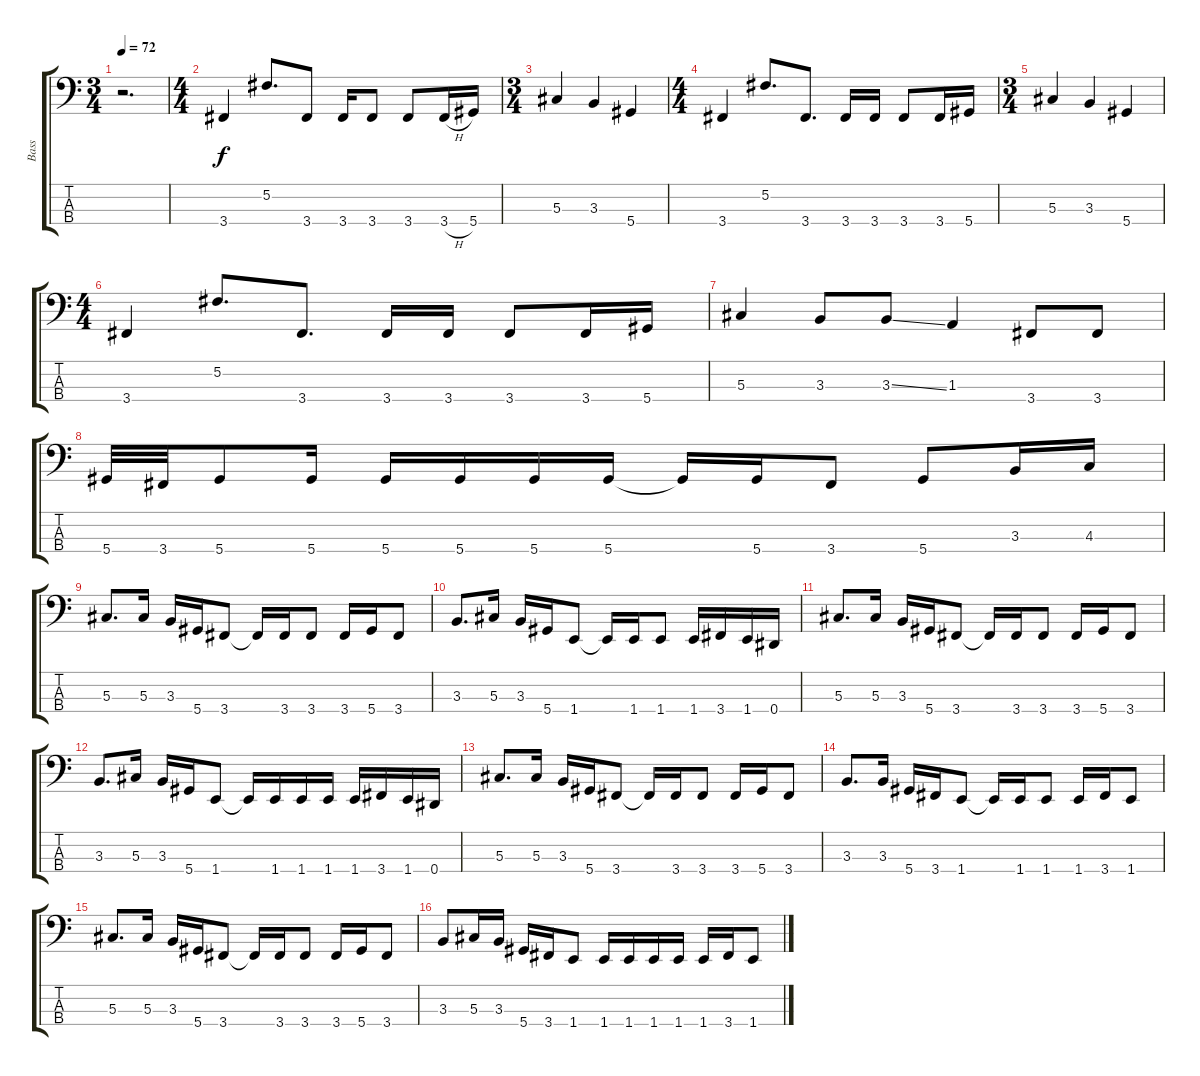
\track ("Bass" "Bass") {instrument electricbasspick}
\staff {score tabs}
\tuning (Gb2 Db2 Ab1 Eb1) {hide}
\ts (3 4)
\tempo 72
\clef f4
\ks c
r.2{d dy f} |
\ts (4 4)
3.4.4 5.2.8{d} 3.4.8 3.4.16 3.4.8 3.4.8 3.4{h}.16 5.4.16 |
\ts (3 4)
5.3.4 3.3.4 5.4.4 |
\ts (4 4)
3.4.4 5.2.8{d} 3.4.8{d} 3.4.16 3.4.16 3.4.8 3.4.16 5.4.16 |
\ts (3 4)
5.3.4 3.3.4 5.4.4 |
\ts (4 4)
3.4.4 5.2.8{d} 3.4.8{d} 3.4.16 3.4.16 3.4.8 3.4.16 5.4.16 |
5.3.4 3.3.8 3.3{ss}.8 1.3.4 3.4.8 3.4.8 |
5.4.32 3.4.32 5.4.8 5.4.16 5.4.16 5.4.16 5.4.16 5.4.16 5.4{t}.16 5.4.16 3.4.8 5.4.8 3.3.16 4.3.16 |
5.3.8{d} 5.3.16 3.3.16 5.4.16 3.4.8 3.4{t}.16 3.4.16 3.4.8 3.4.16 5.4.16 3.4.8 |
3.3.8{d} 5.3.16 3.3.16 5.4.16 1.4.8 1.4{t}.16 1.4.16 1.4.8 1.4.16 3.4.16 1.4.16 0.4.16 |
5.3.8{d} 5.3.16 3.3.16 5.4.16 3.4.8 3.4{t}.16 3.4.16 3.4.8 3.4.16 5.4.16 3.4.8 |
3.3.8{d} 5.3.16 3.3.16 5.4.16 1.4.8 1.4{t}.16 1.4.16 1.4.16 1.4.16 1.4.16 3.4.16 1.4.16 0.4.16 |
5.3.8{d} 5.3.16 3.3.16 5.4.16 3.4.8 3.4{t}.16 3.4.16 3.4.8 3.4.16 5.4.16 3.4.8 |
3.3.8{d} 3.3.16 5.4.16 3.4.16 1.4.8 1.4{t}.16 1.4.16 1.4.8 1.4.16 3.4.16 1.4.8 |
5.3.8{d} 5.3.16 3.3.16 5.4.16 3.4.8 3.4{t}.16 3.4.16 3.4.8 3.4.16 5.4.16 3.4.8 |
3.3.8 5.3.16 3.3.16 5.4.16 3.4.16 1.4.8 1.4.16 1.4.16 1.4.16 1.4.16 1.4.16 3.4.16 1.4.8
